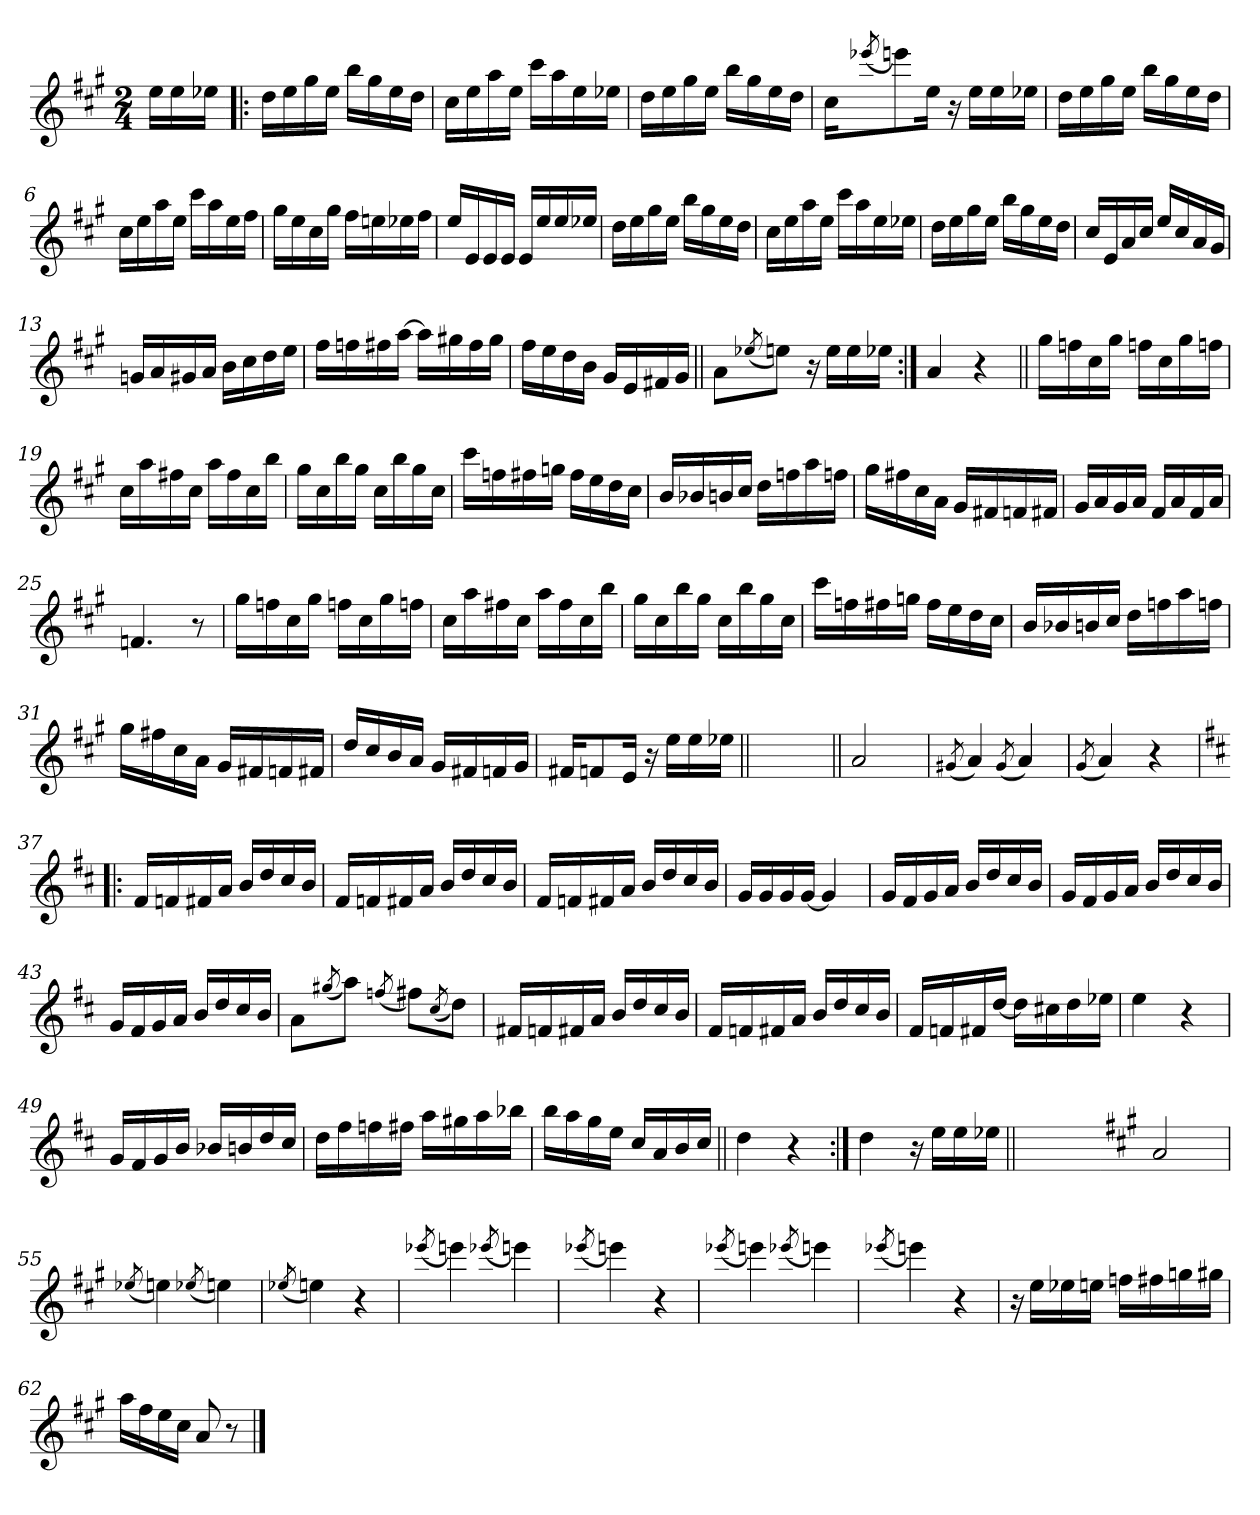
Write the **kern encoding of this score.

**kern
*part1
*staff1
*clefG2
*k[f#c#g#]
*A:
*M2/4
=
16ee\LL
16ee\
16ee-X\JJ
=1!|:
16dd\LL
16ee\
16gg#\
16ee\JJ
16bb\LL
16gg#\
16ee\
16dd\JJ
=2
16cc#\LL
16ee\
16aa\
16ee\JJ
16ccc#\LL
16aa\
16ee\
16ee-X\JJ
=3
16dd\LL
16ee\
16gg#\
16ee\JJ
16bb\LL
16gg#\
16ee\
16dd\JJ
=4
16cc#\KL
(<8qeee-X/
8eeen\)
16ee\Jk
16r
16ee\LL
16ee\
16ee-X\JJ
!!LO:LB:g=z
=5
16dd\LL
16ee\
16gg#\
16ee\JJ
16bb\LL
16gg#\
16ee\
16dd\JJ
=6
16cc#\LL
16ee\
16aa\
16ee\JJ
16ccc#\LL
16aa\
16ee\
16ff#\JJ
=7
16gg#\LL
16ee\
16cc#\
16gg#\JJ
16ff#\LL
16een\
16ee-X\
16ff#\JJ
=8
16ee/LL
16e/
16e/
16e/JJ
16e/LL
16ee/
16ee/
16ee-X/JJ
!!LO:LB:g=z
=9
16dd\LL
16ee\
16gg#\
16ee\JJ
16bb\LL
16gg#\
16ee\
16dd\JJ
=10
16cc#\LL
16ee\
16aa\
16ee\JJ
16ccc#\LL
16aa\
16ee\
16ee-X\JJ
=11
16dd\LL
16ee\
16gg#\
16ee\JJ
16bb\LL
16gg#\
16ee\
16dd\JJ
=12
16cc#/LL
16e/
16a/
16cc#/JJ
16ee/LL
16cc#/
16a/
16g#/JJ
!!LO:LB:g=z
=13
16gn/LL
16a/
16g#X/
16a/JJ
16b\LL
16cc#\
16dd\
16ee\JJ
=14
16ff#\LL
16ffn\
16ff#X\
[16aa\JJ
16aa\LL]
16gg#X\
16ff#\
16gg#\JJ
=15
16ff#\LL
16ee\
16dd\
16b\JJ
16g#/LL
16e/
16f#X/
16g#/JJ
=16||
8a\L
(<8qee-X/
8een\J)
16r
16ee\LL
16ee\
16ee-X\JJ
=17:|!
4a/
4r
!!LO:LB:g=z
=18||
16gg#\LL
16ffn\
16cc#\
16gg#\JJ
16ffn\LL
16cc#\
16gg#\
16ffn\JJ
=19
16cc#\LL
16aa\
16ff#X\
16cc#\JJ
16aa\LL
16ff#\
16cc#\
16bb\JJ
=20
16gg#\LL
16cc#\
16bb\
16gg#\JJ
16cc#\LL
16bb\
16gg#\
16cc#\JJ
=21
16ccc#\LL
16ffn\
16ff#X\
16ggn\JJ
16ff#\LL
16ee\
16dd\
16cc#\JJ
!!LO:LB:g=z
=22
16b/LL
16b-X/
16bn/
16cc#/JJ
16dd\LL
16ffn\
16aa\
16ffn\JJ
=23
16gg#\LL
16ff#X\
16cc#\
16a\JJ
16g#/LL
16f#X/
16fn/
16f#X/JJ
=24
16g#/LL
16a/
16g#/
16a/JJ
16f#/LL
16a/
16f#/
16a/JJ
=25
4.fn/
8r
=26
16gg#\LL
16ffn\
16cc#\
16gg#\JJ
16ffn\LL
16cc#\
16gg#\
16ffn\JJ
!!LO:LB:g=z
=27
16cc#\LL
16aa\
16ff#X\
16cc#\JJ
16aa\LL
16ff#\
16cc#\
16bb\JJ
=28
16gg#\LL
16cc#\
16bb\
16gg#\JJ
16cc#\LL
16bb\
16gg#\
16cc#\JJ
=29
16ccc#\LL
16ffn\
16ff#X\
16ggn\JJ
16ff#\LL
16ee\
16dd\
16cc#\JJ
=30
16b/LL
16b-X/
16bn/
16cc#/JJ
16dd\LL
16ffn\
16aa\
16ffn\JJ
!!LO:LB:g=z
=31
16gg#\LL
16ff#X\
16cc#\
16a\JJ
16g#/LL
16f#X/
16fn/
16f#X/JJ
=32
16dd/LL
16cc#/
16b/
16a/JJ
16g#/LL
16f#X/
16fn/
16g#/JJ
=33
16f#X/KL
8fn/
16e/Jk
16r
16ee\LL
16ee\
16ee-X\JJ
=33X331||
2ryy
!!LO:LB:g=z
=34||
2a/
=35
(<8qg#X/
4a/)
(<8qg#/
4a/)
=36
(<8qg#/
4a/)
4r
=37!|:
*k[f#c#]
*D:
16f#/LL
16fn/
16f#X/
16a/JJ
16b/LL
16dd/
16cc#/
16b/JJ
=38
16f#/LL
16fn/
16f#X/
16a/JJ
16b/LL
16dd/
16cc#/
16b/JJ
!!LO:LB:g=z
=39
16f#/LL
16fn/
16f#X/
16a/JJ
16b/LL
16dd/
16cc#/
16b/JJ
=40
16g/LL
16g/
16g/
[16g/JJ
4g/]
=41
16g/LL
16f#/
16g/
16a/JJ
16b/LL
16dd/
16cc#/
16b/JJ
=42
16g/LL
16f#/
16g/
16a/JJ
16b/LL
16dd/
16cc#/
16b/JJ
!!LO:PB:g=z
=43
16g/LL
16f#/
16g/
16a/JJ
16b/LL
16dd/
16cc#/
16b/JJ
=44
8a\L
(<8qgg#X/
8aa\J)
(<8qffn/
8ff#X\L)
(<8qcc#/
8dd\J)
=45
16f#X/LL
16fn/
16f#X/
16a/JJ
16b/LL
16dd/
16cc#/
16b/JJ
=46
16f#/LL
16fn/
16f#X/
16a/JJ
16b/LL
16dd/
16cc#/
16b/JJ
!!LO:LB:g=z
=47
16f#/LL
16fn/
16f#X/
[16dd/JJ
16dd\LL]
16cc#X\
16dd\
16ee-X\JJ
=48
4ee\
4r
=49
16g/LL
16f#/
16g/
16b/JJ
16b-X/LL
16bn/
16dd/
16cc#/JJ
=50
16dd\LL
16ff#\
16ffn\
16ff#X\JJ
16aa\LL
16gg#X\
16aa\
16bb-X\JJ
!!LO:LB:g=z
=51
16bb\LL
16aa\
16gg\
16ee\JJ
16cc#/LL
16a/
16b/
16cc#/JJ
=52||
4dd\
4r
=53:|!
4dd\
16r
16ee\LL
16ee\
16ee-X\JJ
=53X532||
2ryy
!!LO:LB:g=z
=54-
*k[f#c#g#]
*A:
2a/
=55
(<8qee-X/
4een\)
(<8qee-X/
4een\)
=56
(<8qee-X/
4een\)
4r
=57
(<8qeee-X/
4eeen\)
(<8qeee-X/
4eeen\)
=58
(<8qeee-X/
4eeen\)
4r
=59
(<8qeee-X/
4eeen\)
(<8qeee-X/
4eeen\)
!!LO:LB:g=z
=60
(<8qeee-X/
4eeen\)
4r
=61
16r
16ee\LL
16ee-X\
16een\JJ
16ffn\LL
16ff#X\
16ggn\
16gg#X\JJ
=62
16aa\LL
16ff#\
16ee\
16cc#\JJ
8a/
8r
==
*-
